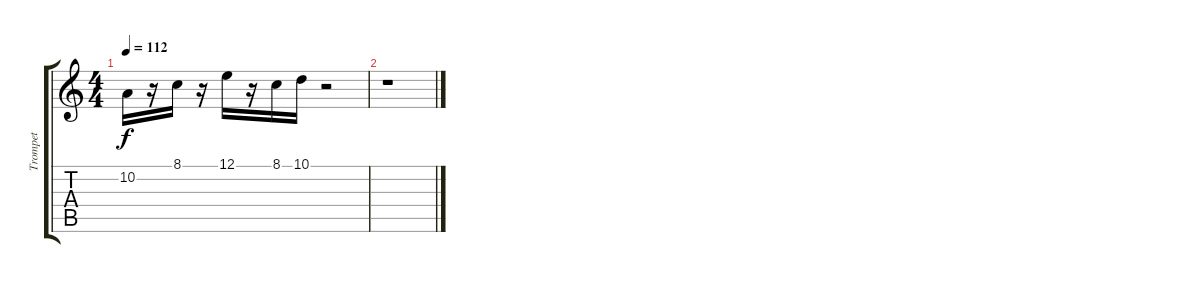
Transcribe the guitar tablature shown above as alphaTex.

\track ("Trompet" "Trompet") {instrument trumpet}
\staff {score tabs}
\tuning (E4 B3 G3 D3 A2 E2) {hide}
\ts (4 4)
\tempo 112
\clef g2
\ks c
10.2.16{dy f} r.16 8.1.16 r.16 12.1.16 r.16 8.1.16 10.1.16 r.2 |
r.1
